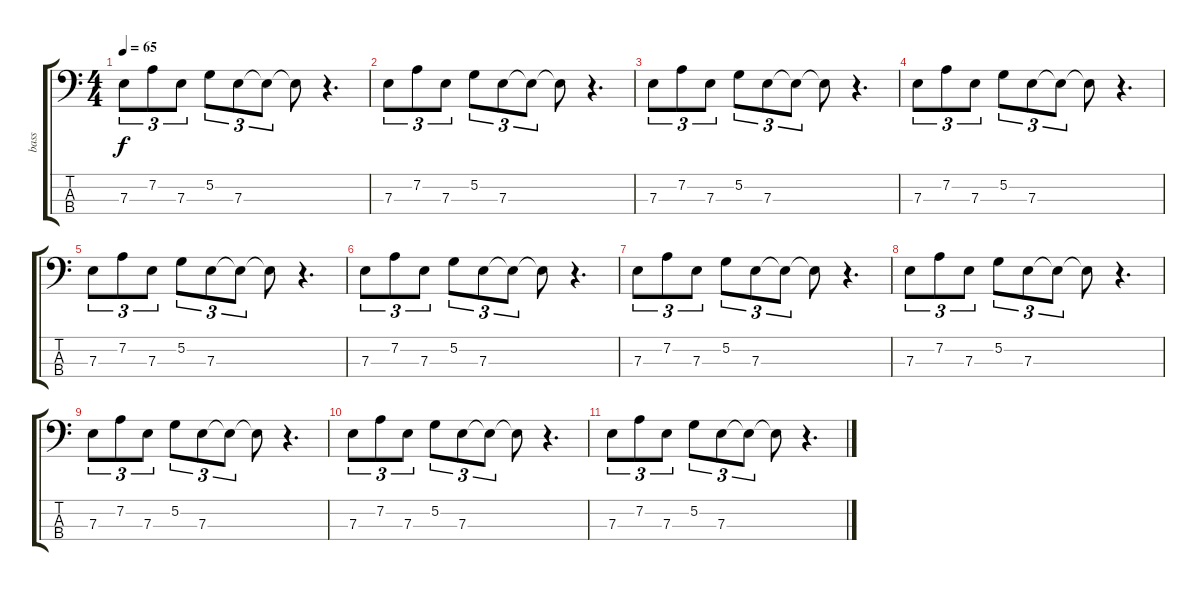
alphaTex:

\track ("bass" "bass") {instrument electricbassfinger}
\staff {score tabs}
\tuning (G2 D2 A1 E1) {hide}
\ts (4 4)
\tempo 65
\clef f4
\ks c
7.3.8{tu (3 2) dy f} 7.2.8{tu (3 2)} 7.3.8{tu (3 2)} 5.2.8{tu (3 2)} 7.3.8{tu (3 2)} 7.3{t}.8{tu (3 2)} 7.3{t}.8 r.4{d} |
7.3.8{tu (3 2)} 7.2.8{tu (3 2)} 7.3.8{tu (3 2)} 5.2.8{tu (3 2)} 7.3.8{tu (3 2)} 7.3{t}.8{tu (3 2)} 7.3{t}.8 r.4{d} |
7.3.8{tu (3 2)} 7.2.8{tu (3 2)} 7.3.8{tu (3 2)} 5.2.8{tu (3 2)} 7.3.8{tu (3 2)} 7.3{t}.8{tu (3 2)} 7.3{t}.8 r.4{d} |
7.3.8{tu (3 2)} 7.2.8{tu (3 2)} 7.3.8{tu (3 2)} 5.2.8{tu (3 2)} 7.3.8{tu (3 2)} 7.3{t}.8{tu (3 2)} 7.3{t}.8 r.4{d} |
7.3.8{tu (3 2)} 7.2.8{tu (3 2)} 7.3.8{tu (3 2)} 5.2.8{tu (3 2)} 7.3.8{tu (3 2)} 7.3{t}.8{tu (3 2)} 7.3{t}.8 r.4{d} |
7.3.8{tu (3 2)} 7.2.8{tu (3 2)} 7.3.8{tu (3 2)} 5.2.8{tu (3 2)} 7.3.8{tu (3 2)} 7.3{t}.8{tu (3 2)} 7.3{t}.8 r.4{d} |
7.3.8{tu (3 2)} 7.2.8{tu (3 2)} 7.3.8{tu (3 2)} 5.2.8{tu (3 2)} 7.3.8{tu (3 2)} 7.3{t}.8{tu (3 2)} 7.3{t}.8 r.4{d} |
7.3.8{tu (3 2)} 7.2.8{tu (3 2)} 7.3.8{tu (3 2)} 5.2.8{tu (3 2)} 7.3.8{tu (3 2)} 7.3{t}.8{tu (3 2)} 7.3{t}.8 r.4{d} |
7.3.8{tu (3 2)} 7.2.8{tu (3 2)} 7.3.8{tu (3 2)} 5.2.8{tu (3 2)} 7.3.8{tu (3 2)} 7.3{t}.8{tu (3 2)} 7.3{t}.8 r.4{d} |
7.3.8{tu (3 2)} 7.2.8{tu (3 2)} 7.3.8{tu (3 2)} 5.2.8{tu (3 2)} 7.3.8{tu (3 2)} 7.3{t}.8{tu (3 2)} 7.3{t}.8 r.4{d} |
7.3.8{tu (3 2)} 7.2.8{tu (3 2)} 7.3.8{tu (3 2)} 5.2.8{tu (3 2)} 7.3.8{tu (3 2)} 7.3{t}.8{tu (3 2)} 7.3{t}.8 r.4{d}
